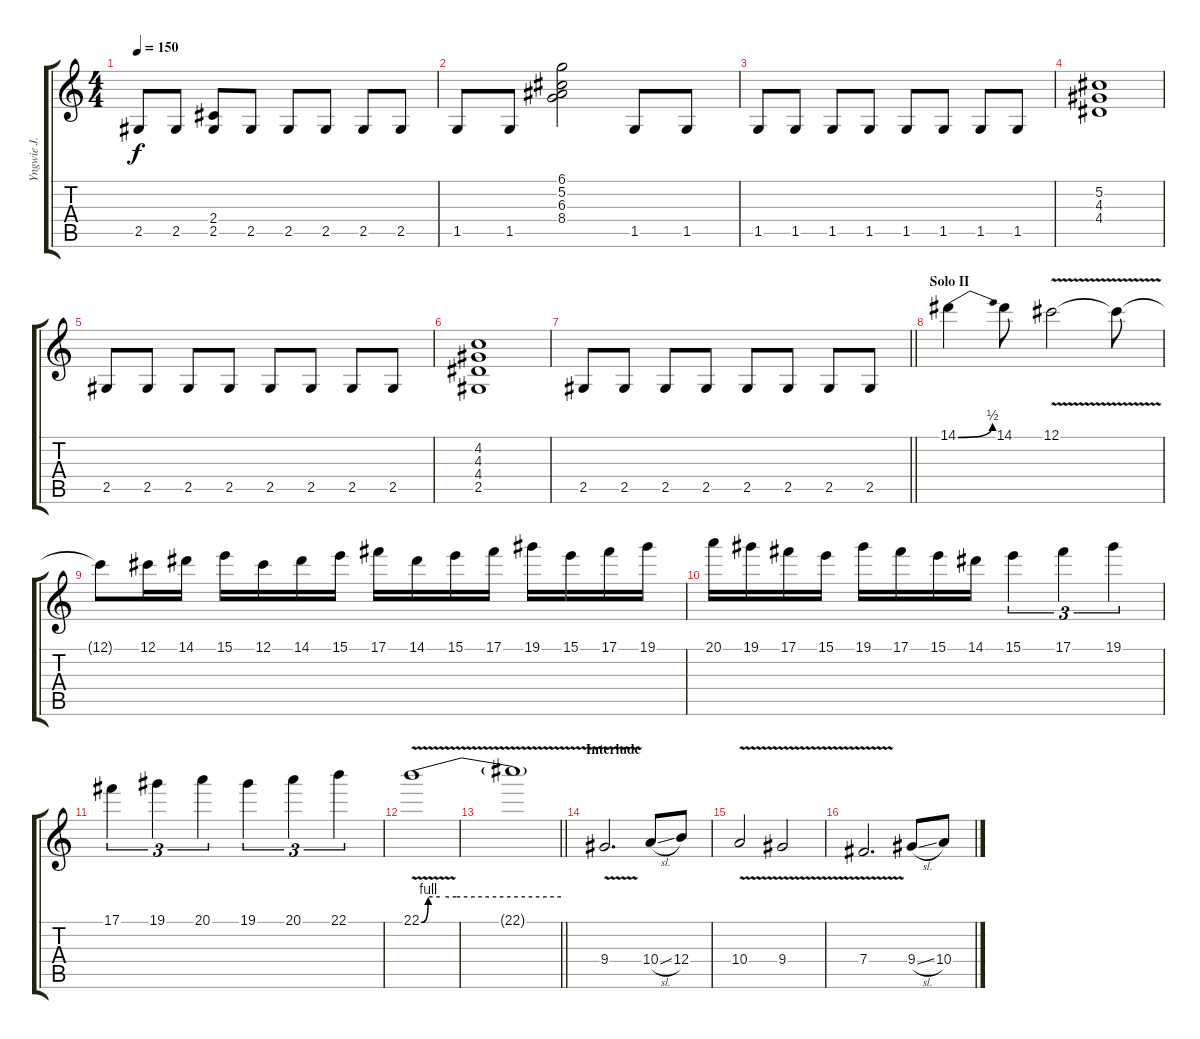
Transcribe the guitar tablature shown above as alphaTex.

\track ("Yngwie J. Malmsteen" "Yngwie J. ") {instrument overdrivenguitar}
\staff {score tabs}
\tuning (Db4 Ab3 E3 B2 Gb2 Db2) {hide}
\ts (4 4)
\tempo 150
\clef g2
\ks c
2.5.8{dy f} 2.5.8 (2.4 2.5).8 2.5.8 2.5.8 2.5.8 2.5.8 2.5.8 |
1.5.8 1.5.8 (6.1 5.2 6.3 8.4).2 1.5.8 1.5.8 |
1.5.8 1.5.8 1.5.8 1.5.8 1.5.8 1.5.8 1.5.8 1.5.8 |
(5.2 4.3 4.4).1 |
2.5.8 2.5.8 2.5.8 2.5.8 2.5.8 2.5.8 2.5.8 2.5.8 |
(4.2 4.3 4.4 2.5).1 |
\barLineRight lightlight
2.5.8 2.5.8 2.5.8 2.5.8 2.5.8 2.5.8 2.5.8 2.5.8 |
\section ("" "Solo II")
14.1{be (bend 0 0 60 2)}.4 14.1.8 12.1{v}.2 12.1{t}.8 |
12.1{t}.8 12.1.16 14.1.16 15.1.16 12.1.16 14.1.16 15.1.16 17.1.16 14.1.16 15.1.16 17.1.16 19.1.16 15.1.16 17.1.16 19.1.16 |
20.1.16 19.1.16 17.1.16 15.1.16 19.1.16 17.1.16 15.1.16 14.1.16 15.1.4{tu (3 2)} 17.1.4{tu (3 2)} 19.1.4{tu (3 2)} |
17.1.4{tu (3 2)} 19.1.4{tu (3 2)} 20.1.4{tu (3 2)} 19.1.4{tu (3 2)} 20.1.4{tu (3 2)} 22.1.4{tu (3 2)} |
22.1{be (custom 0 0 3 4 8 4 15 4 60 4) v}.1 |
\barLineRight lightlight
22.1{t}.1 |
\section ("" "Interlude")
9.4{v}.2{d} 10.4{sl}.8 12.4.8 |
10.4{v}.2 9.4{v}.2 |
7.4{v}.2{d} 9.4{sl}.8 10.4.8
